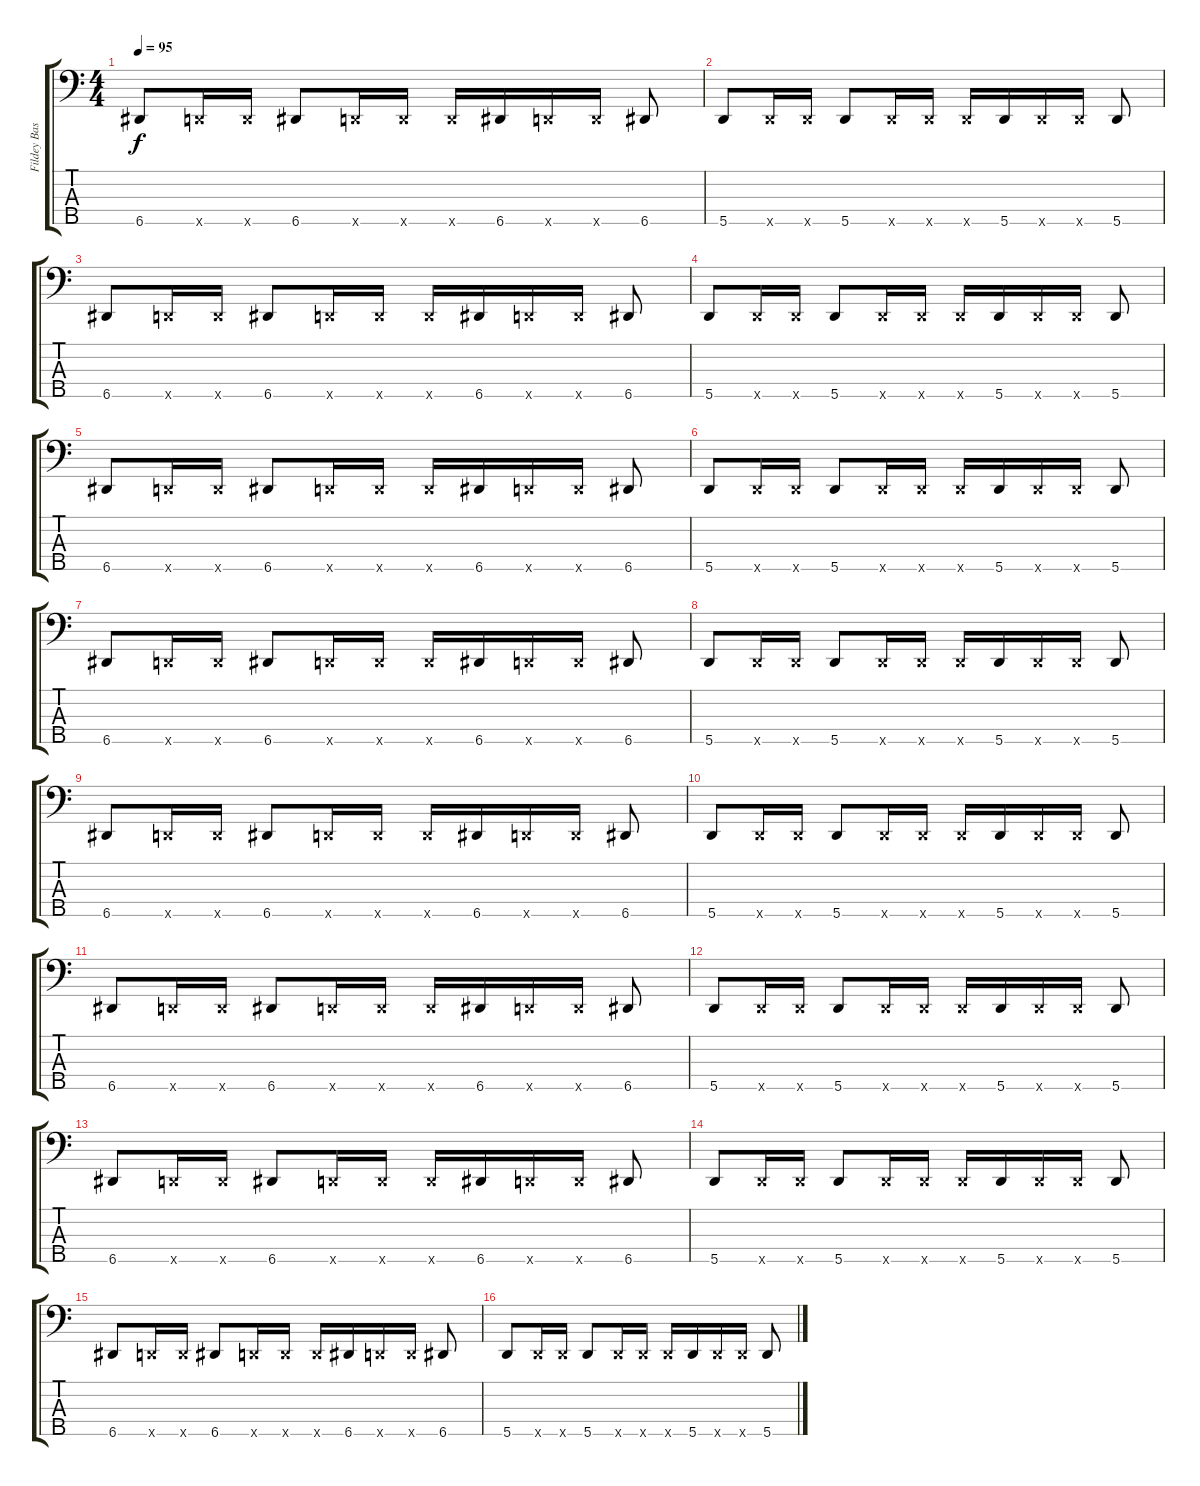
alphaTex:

\track ("Fildey Bass extra Sound" "Fildey Bas") {instrument electricbassfinger}
\staff {score tabs}
\tuning (F2 C2 G1 D1 A0) {hide}
\ts (4 4)
\tempo 95
\clef f4
\ks c
6.5.8{dy f} 5.5{x}.16 5.5{x}.16 6.5.8 5.5{x}.16 5.5{x}.16 5.5{x}.16 6.5.16 5.5{x}.16 5.5{x}.16 6.5.8 |
5.5.8 5.5{x}.16 5.5{x}.16 5.5.8 5.5{x}.16 5.5{x}.16 5.5{x}.16 5.5.16 5.5{x}.16 5.5{x}.16 5.5.8 |
6.5.8 5.5{x}.16 5.5{x}.16 6.5.8 5.5{x}.16 5.5{x}.16 5.5{x}.16 6.5.16 5.5{x}.16 5.5{x}.16 6.5.8 |
5.5.8 5.5{x}.16 5.5{x}.16 5.5.8 5.5{x}.16 5.5{x}.16 5.5{x}.16 5.5.16 5.5{x}.16 5.5{x}.16 5.5.8 |
6.5.8 5.5{x}.16 5.5{x}.16 6.5.8 5.5{x}.16 5.5{x}.16 5.5{x}.16 6.5.16 5.5{x}.16 5.5{x}.16 6.5.8 |
5.5.8 5.5{x}.16 5.5{x}.16 5.5.8 5.5{x}.16 5.5{x}.16 5.5{x}.16 5.5.16 5.5{x}.16 5.5{x}.16 5.5.8 |
6.5.8 5.5{x}.16 5.5{x}.16 6.5.8 5.5{x}.16 5.5{x}.16 5.5{x}.16 6.5.16 5.5{x}.16 5.5{x}.16 6.5.8 |
5.5.8 5.5{x}.16 5.5{x}.16 5.5.8 5.5{x}.16 5.5{x}.16 5.5{x}.16 5.5.16 5.5{x}.16 5.5{x}.16 5.5.8 |
6.5.8 5.5{x}.16 5.5{x}.16 6.5.8 5.5{x}.16 5.5{x}.16 5.5{x}.16 6.5.16 5.5{x}.16 5.5{x}.16 6.5.8 |
5.5.8 5.5{x}.16 5.5{x}.16 5.5.8 5.5{x}.16 5.5{x}.16 5.5{x}.16 5.5.16 5.5{x}.16 5.5{x}.16 5.5.8 |
6.5.8 5.5{x}.16 5.5{x}.16 6.5.8 5.5{x}.16 5.5{x}.16 5.5{x}.16 6.5.16 5.5{x}.16 5.5{x}.16 6.5.8 |
5.5.8 5.5{x}.16 5.5{x}.16 5.5.8 5.5{x}.16 5.5{x}.16 5.5{x}.16 5.5.16 5.5{x}.16 5.5{x}.16 5.5.8 |
6.5.8 5.5{x}.16 5.5{x}.16 6.5.8 5.5{x}.16 5.5{x}.16 5.5{x}.16 6.5.16 5.5{x}.16 5.5{x}.16 6.5.8 |
5.5.8 5.5{x}.16 5.5{x}.16 5.5.8 5.5{x}.16 5.5{x}.16 5.5{x}.16 5.5.16 5.5{x}.16 5.5{x}.16 5.5.8 |
6.5.8 5.5{x}.16 5.5{x}.16 6.5.8 5.5{x}.16 5.5{x}.16 5.5{x}.16 6.5.16 5.5{x}.16 5.5{x}.16 6.5.8 |
5.5.8 5.5{x}.16 5.5{x}.16 5.5.8 5.5{x}.16 5.5{x}.16 5.5{x}.16 5.5.16 5.5{x}.16 5.5{x}.16 5.5.8
